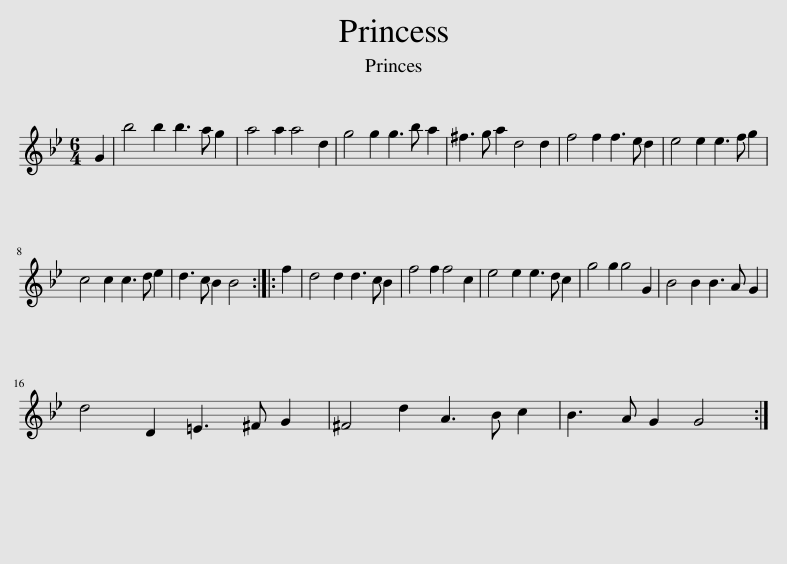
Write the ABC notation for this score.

X:1
L:1/8
M:6/4
I:linebreak $
K:Gmin
V:1 treble
V:1
 G2 | b4 b2 b3 a g2 | a4 a2 a4 d2 | g4 g2 g3 b a2 | ^f3 g a2 d4 d2 | %5
 f4 f2 f3 e d2 | e4 e2 e3 f g2 |$ c4 c2 c3 d e2 | d3 c B2 B4 :: f2 | %10
 d4 d2 d3 c B2 | f4 f2 f4 c2 | e4 e2 e3 d c2 | g4 g2 g4 G2 | B4 B2 B3 A G2 |$ %15
 d4 D2 =E3 ^F G2 | ^F4 d2 A3 B c2 | B3 A G2 G4 :| %18
